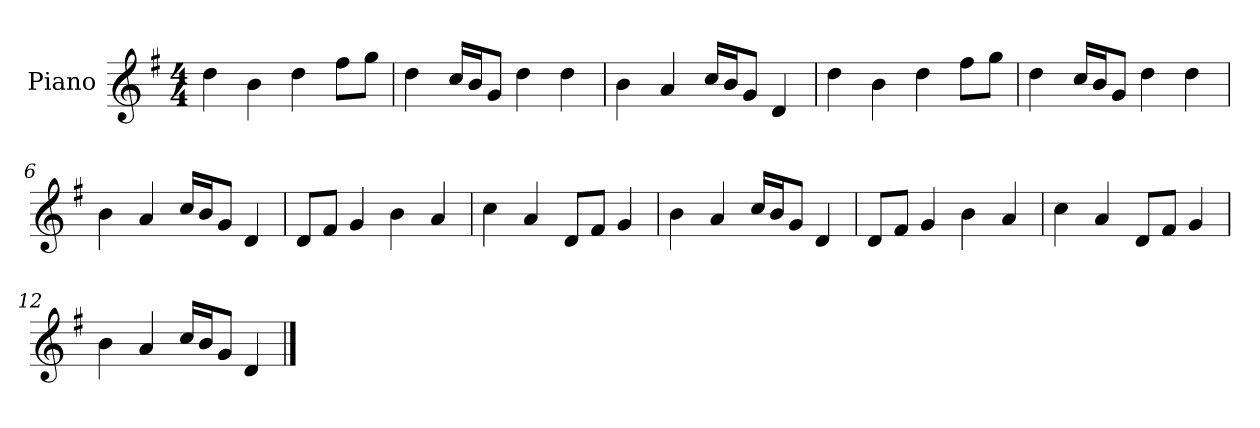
**kern
*part1
*staff1
*I"Piano
*I'P-no
*clefG2
*k[f#]
*M4/4
*MM90
=1
4dd\
4b\
4dd\
8ff#\L
8gg\J
=2
4dd\
16cc/LL
16b/J
8g/J
4dd\
4dd\
=3
4b\
4a/
16cc/LL
16b/J
8g/J
4d/
=4
4dd\
4b\
4dd\
8ff#\L
8gg\J
=5
4dd\
16cc/LL
16b/J
8g/J
4dd\
4dd\
=6
4b\
4a/
16cc/LL
16b/J
8g/J
4d/
!!LO:LB:g=z
=7
8d/L
8f#/J
4g/
4b\
4a/
=8
4cc\
4a/
8d/L
8f#/J
4g/
=9
4b\
4a/
16cc/LL
16b/J
8g/J
4d/
=10
8d/L
8f#/J
4g/
4b\
4a/
=11
4cc\
4a/
8d/L
8f#/J
4g/
=12
4b\
4a/
16cc/LL
16b/J
8g/J
4d/
==
*-
